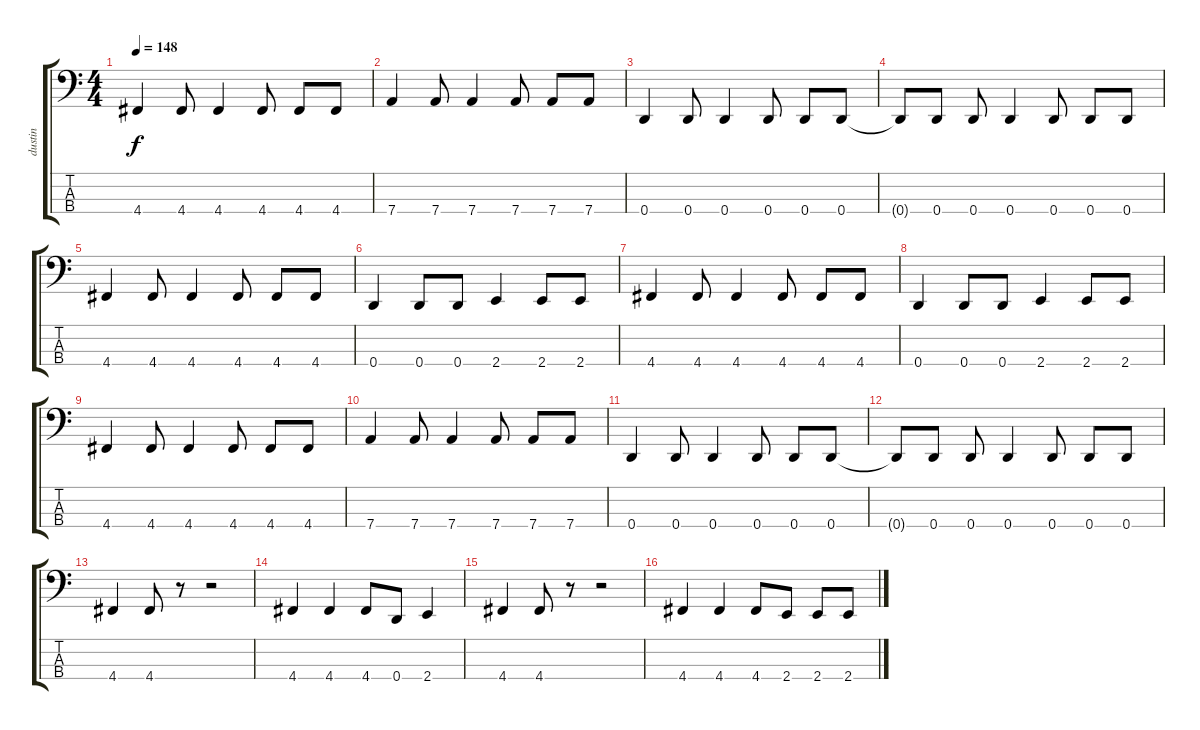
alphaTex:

\track ("dustin" "dustin") {instrument electricbassfinger}
\staff {score tabs}
\tuning (G2 D2 A1 D1) {hide}
\ts (4 4)
\tempo 148
\clef f4
\ks c
4.4.4{dy f} 4.4.8 4.4.4 4.4.8 4.4.8 4.4.8 |
7.4.4 7.4.8 7.4.4 7.4.8 7.4.8 7.4.8 |
0.4.4 0.4.8 0.4.4 0.4.8 0.4.8 0.4.8 |
0.4{t}.8 0.4.8 0.4.8 0.4.4 0.4.8 0.4.8 0.4.8 |
4.4.4 4.4.8 4.4.4 4.4.8 4.4.8 4.4.8 |
0.4.4 0.4.8 0.4.8 2.4.4 2.4.8 2.4.8 |
4.4.4 4.4.8 4.4.4 4.4.8 4.4.8 4.4.8 |
0.4.4 0.4.8 0.4.8 2.4.4 2.4.8 2.4.8 |
4.4.4 4.4.8 4.4.4 4.4.8 4.4.8 4.4.8 |
7.4.4 7.4.8 7.4.4 7.4.8 7.4.8 7.4.8 |
0.4.4 0.4.8 0.4.4 0.4.8 0.4.8 0.4.8 |
0.4{t}.8 0.4.8 0.4.8 0.4.4 0.4.8 0.4.8 0.4.8 |
4.4.4 4.4.8 r.8 r.2 |
4.4.4 4.4.4 4.4.8 0.4.8 2.4.4 |
4.4.4 4.4.8 r.8 r.2 |
4.4.4 4.4.4 4.4.8 2.4.8 2.4.8 2.4.8
